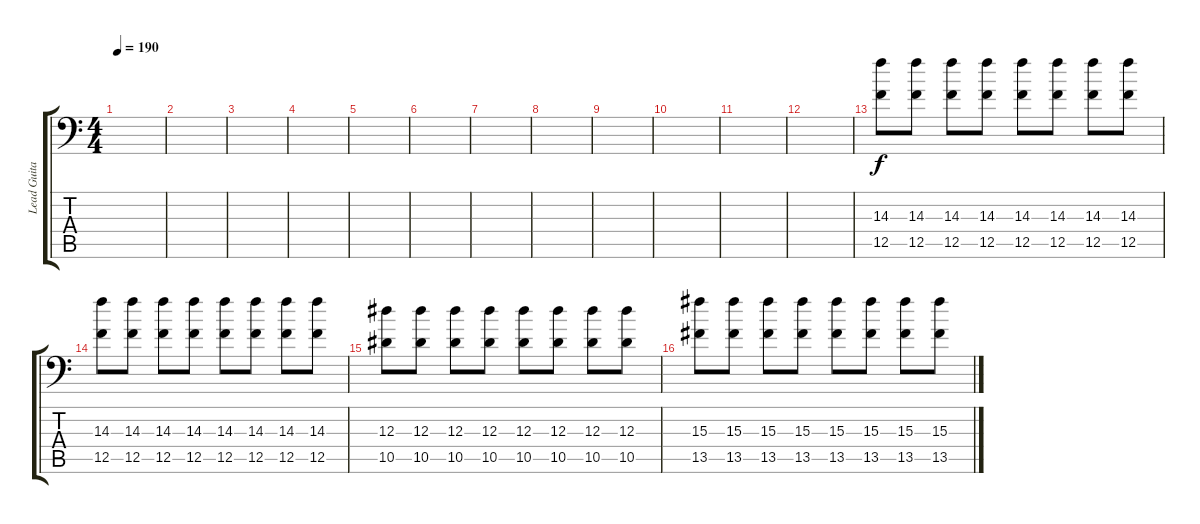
\track ("Lead Guitar #1" "Lead Guita") {instrument distortionguitar}
\staff {score tabs}
\tuning (C4 G3 Eb3 Bb2 F2 Bb1) {hide}
\ts (4 4)
\tempo 190
\clef f4
\ks c
|
|
|
|
|
|
|
|
|
|
|
|
(14.3 12.5).8 (14.3 12.5).8 (14.3 12.5).8 (14.3 12.5).8 (14.3 12.5).8 (14.3 12.5).8 (14.3 12.5).8 (14.3 12.5).8 |
(14.3 12.5).8 (14.3 12.5).8 (14.3 12.5).8 (14.3 12.5).8 (14.3 12.5).8 (14.3 12.5).8 (14.3 12.5).8 (14.3 12.5).8 |
(12.3 10.5).8 (12.3 10.5).8 (12.3 10.5).8 (12.3 10.5).8 (12.3 10.5).8 (12.3 10.5).8 (12.3 10.5).8 (12.3 10.5).8 |
(15.3 13.5).8 (15.3 13.5).8 (15.3 13.5).8 (15.3 13.5).8 (15.3 13.5).8 (15.3 13.5).8 (15.3 13.5).8 (15.3 13.5).8
